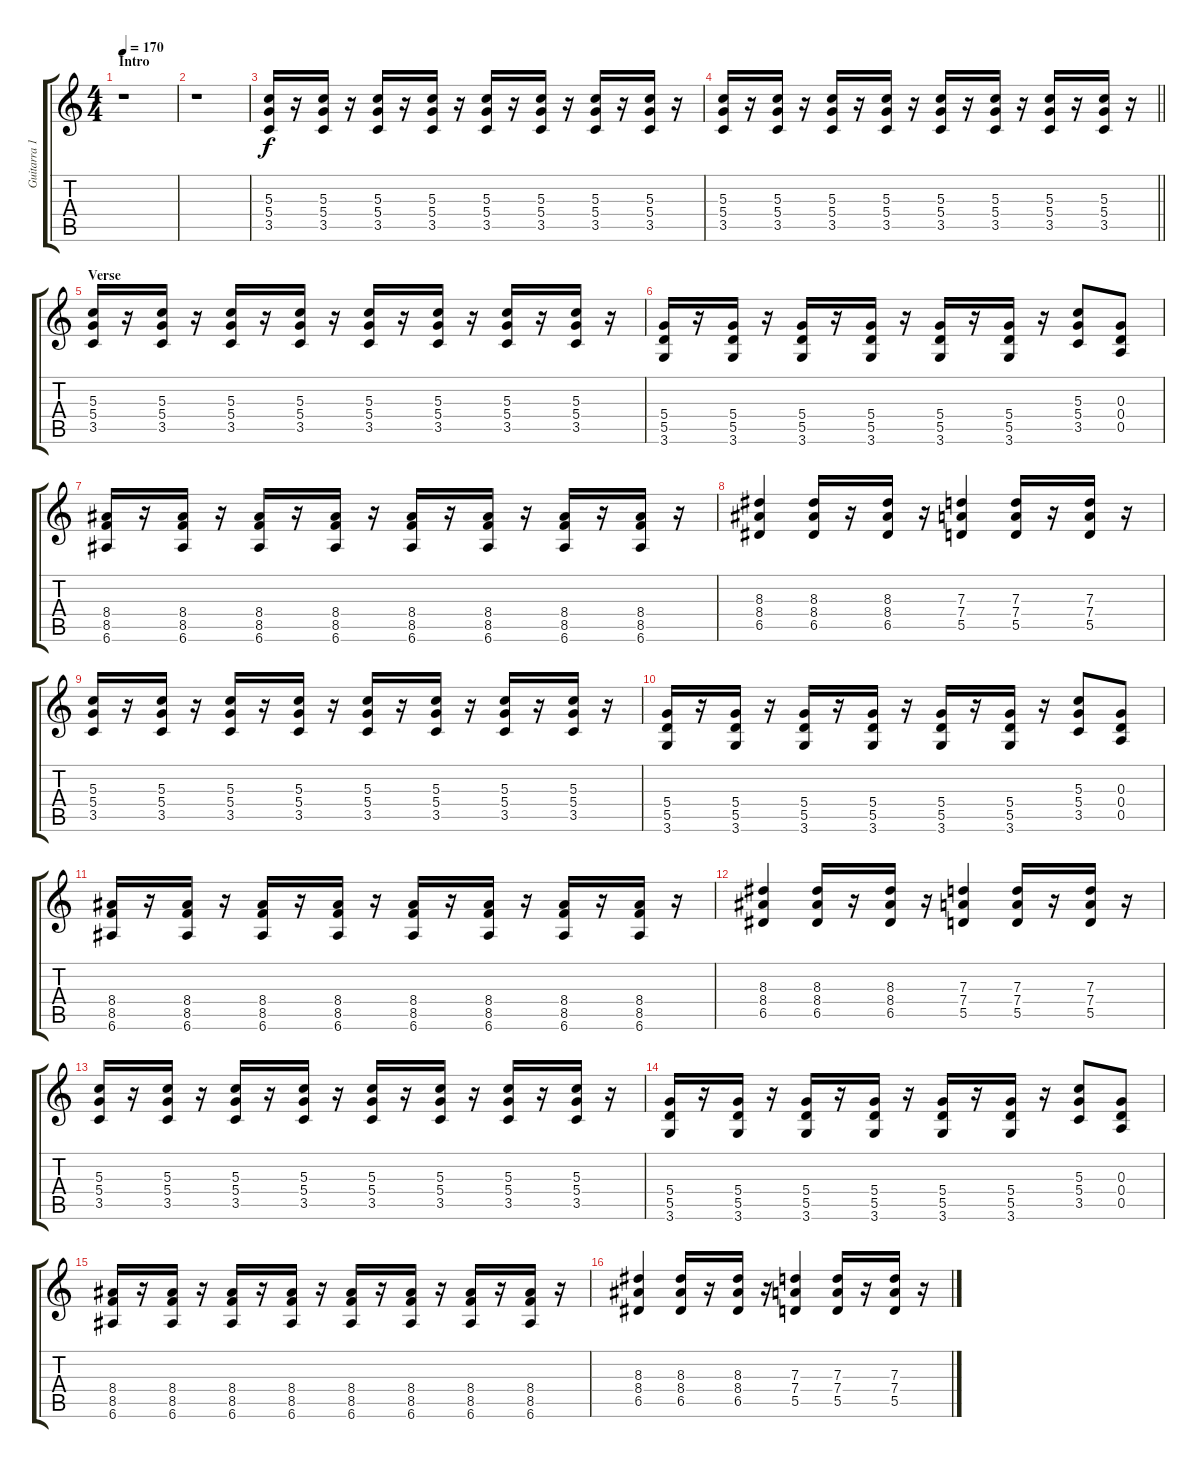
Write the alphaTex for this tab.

\track ("Guitarra 1 - Mathias" "Guitarra 1") {instrument overdrivenguitar}
\staff {score tabs}
\tuning (E4 B3 G3 D3 A2 E2) {hide}
\ts (4 4)
\section ("" "Intro")
\tempo 170
\clef g2
\ks c
r.1{dy f instrument overdrivenguitar} |
r.1 |
(5.3 5.4 3.5).16 r.16 (5.3 5.4 3.5).16 r.16 (5.3 5.4 3.5).16 r.16 (5.3 5.4 3.5).16 r.16 (5.3 5.4 3.5).16 r.16 (5.3 5.4 3.5).16 r.16 (5.3 5.4 3.5).16 r.16 (5.3 5.4 3.5).16 r.16 |
\barLineRight lightlight
(5.3 5.4 3.5).16 r.16 (5.3 5.4 3.5).16 r.16 (5.3 5.4 3.5).16 r.16 (5.3 5.4 3.5).16 r.16 (5.3 5.4 3.5).16 r.16 (5.3 5.4 3.5).16 r.16 (5.3 5.4 3.5).16 r.16 (5.3 5.4 3.5).16 r.16 |
\section ("" "Verse")
(5.3 5.4 3.5).16 r.16 (5.3 5.4 3.5).16 r.16 (5.3 5.4 3.5).16 r.16 (5.3 5.4 3.5).16 r.16 (5.3 5.4 3.5).16 r.16 (5.3 5.4 3.5).16 r.16 (5.3 5.4 3.5).16 r.16 (5.3 5.4 3.5).16 r.16 |
(5.4 5.5 3.6).16 r.16 (5.4 5.5 3.6).16 r.16 (5.4 5.5 3.6).16 r.16 (5.4 5.5 3.6).16 r.16 (5.4 5.5 3.6).16 r.16 (5.4 5.5 3.6).16 r.16 (5.3 5.4 3.5).8 (0.3 0.4 0.5).8 |
(8.4 8.5 6.6).16 r.16 (8.4 8.5 6.6).16 r.16 (8.4 8.5 6.6).16 r.16 (8.4 8.5 6.6).16 r.16 (8.4 8.5 6.6).16 r.16 (8.4 8.5 6.6).16 r.16 (8.4 8.5 6.6).16 r.16 (8.4 8.5 6.6).16 r.16 |
(8.3 8.4 6.5).4 (8.3 8.4 6.5).16 r.16 (8.3 8.4 6.5).16 r.16 (7.3 7.4 5.5).4 (7.3 7.4 5.5).16 r.16 (7.3 7.4 5.5).16 r.16 |
(5.3 5.4 3.5).16 r.16 (5.3 5.4 3.5).16 r.16 (5.3 5.4 3.5).16 r.16 (5.3 5.4 3.5).16 r.16 (5.3 5.4 3.5).16 r.16 (5.3 5.4 3.5).16 r.16 (5.3 5.4 3.5).16 r.16 (5.3 5.4 3.5).16 r.16 |
(5.4 5.5 3.6).16 r.16 (5.4 5.5 3.6).16 r.16 (5.4 5.5 3.6).16 r.16 (5.4 5.5 3.6).16 r.16 (5.4 5.5 3.6).16 r.16 (5.4 5.5 3.6).16 r.16 (5.3 5.4 3.5).8 (0.3 0.4 0.5).8 |
(8.4 8.5 6.6).16 r.16 (8.4 8.5 6.6).16 r.16 (8.4 8.5 6.6).16 r.16 (8.4 8.5 6.6).16 r.16 (8.4 8.5 6.6).16 r.16 (8.4 8.5 6.6).16 r.16 (8.4 8.5 6.6).16 r.16 (8.4 8.5 6.6).16 r.16 |
(8.3 8.4 6.5).4 (8.3 8.4 6.5).16 r.16 (8.3 8.4 6.5).16 r.16 (7.3 7.4 5.5).4 (7.3 7.4 5.5).16 r.16 (7.3 7.4 5.5).16 r.16 |
(5.3 5.4 3.5).16 r.16 (5.3 5.4 3.5).16 r.16 (5.3 5.4 3.5).16 r.16 (5.3 5.4 3.5).16 r.16 (5.3 5.4 3.5).16 r.16 (5.3 5.4 3.5).16 r.16 (5.3 5.4 3.5).16 r.16 (5.3 5.4 3.5).16 r.16 |
(5.4 5.5 3.6).16 r.16 (5.4 5.5 3.6).16 r.16 (5.4 5.5 3.6).16 r.16 (5.4 5.5 3.6).16 r.16 (5.4 5.5 3.6).16 r.16 (5.4 5.5 3.6).16 r.16 (5.3 5.4 3.5).8 (0.3 0.4 0.5).8 |
(8.4 8.5 6.6).16 r.16 (8.4 8.5 6.6).16 r.16 (8.4 8.5 6.6).16 r.16 (8.4 8.5 6.6).16 r.16 (8.4 8.5 6.6).16 r.16 (8.4 8.5 6.6).16 r.16 (8.4 8.5 6.6).16 r.16 (8.4 8.5 6.6).16 r.16 |
(8.3 8.4 6.5).4 (8.3 8.4 6.5).16 r.16 (8.3 8.4 6.5).16 r.16 (7.3 7.4 5.5).4 (7.3 7.4 5.5).16 r.16 (7.3 7.4 5.5).16 r.16
